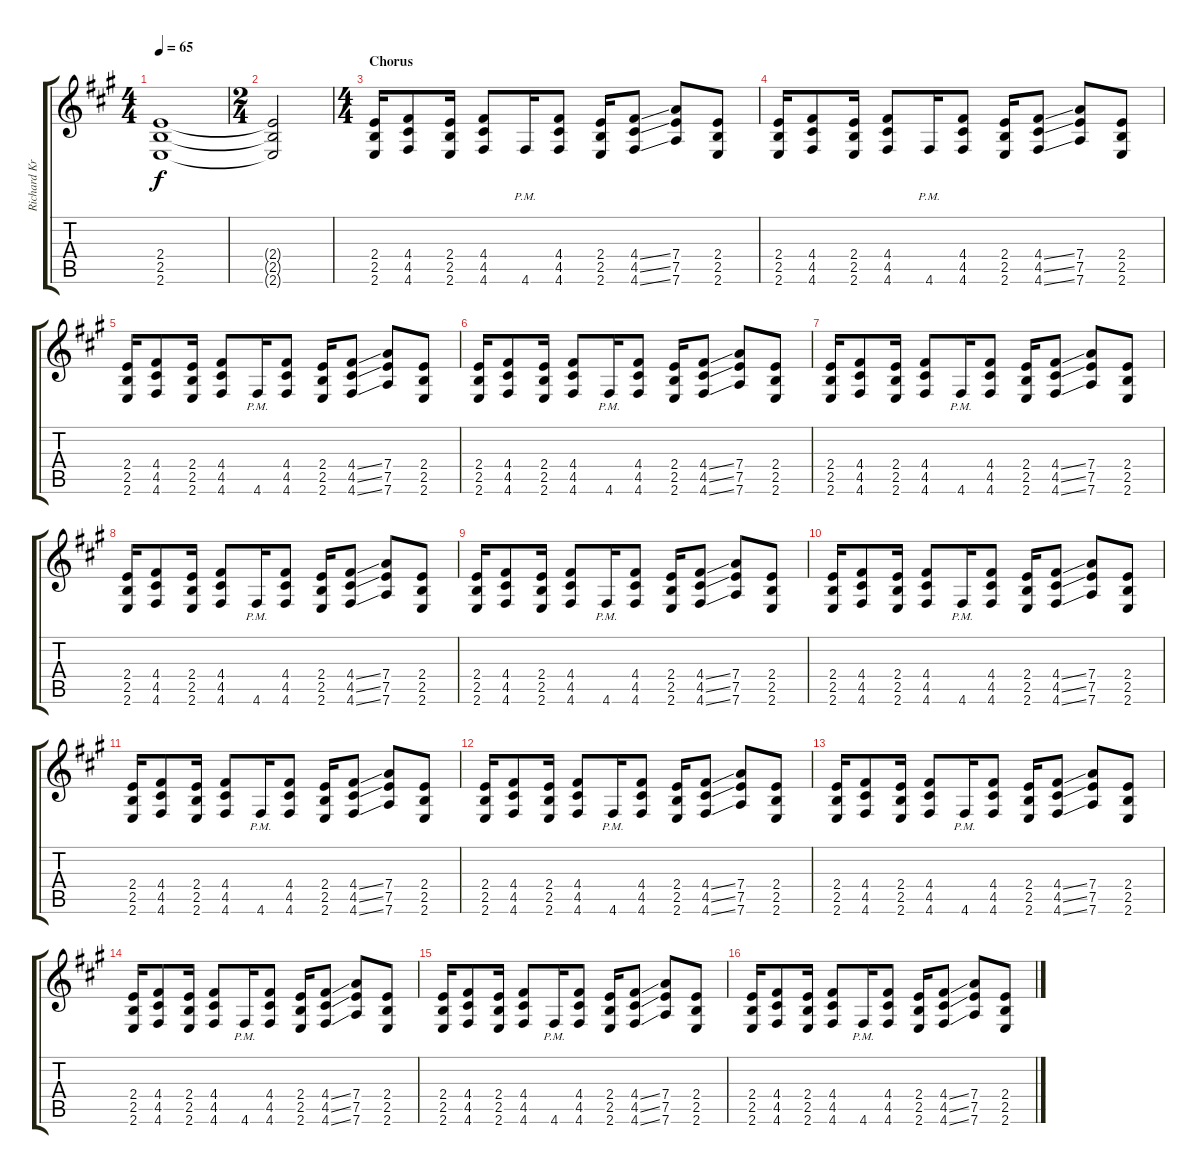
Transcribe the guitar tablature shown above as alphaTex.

\track ("Richard Kruspe-Bernstein - Guitar I" "Richard Kr") {instrument distortionguitar}
\staff {score tabs}
\tuning (E4 B3 G3 D3 A2 D2) {hide}
\ts (4 4)
\tempo 65
\clef g2
\ks a
(2.4{t} 2.5{t} 2.6{t}).1{dy f} |
\ts (2 4)
(2.4{t} 2.5{t} 2.6{t}).2 |
\ts (4 4)
\section ("" "Chorus")
(2.4 2.5 2.6).16 (4.4 4.5 4.6).8 (2.4 2.5 2.6).16 (4.4 4.5 4.6).8 4.6{pm}.16 (4.4 4.5 4.6).8 (2.4 2.5 2.6).16 (4.4{ss} 4.5{ss} 4.6{ss}).8 (7.4 7.5 7.6).8 (2.4 2.5 2.6).8 |
(2.4 2.5 2.6).16 (4.4 4.5 4.6).8 (2.4 2.5 2.6).16 (4.4 4.5 4.6).8 4.6{pm}.16 (4.4 4.5 4.6).8 (2.4 2.5 2.6).16 (4.4{ss} 4.5{ss} 4.6{ss}).8 (7.4 7.5 7.6).8 (2.4 2.5 2.6).8 |
(2.4 2.5 2.6).16 (4.4 4.5 4.6).8 (2.4 2.5 2.6).16 (4.4 4.5 4.6).8 4.6{pm}.16 (4.4 4.5 4.6).8 (2.4 2.5 2.6).16 (4.4{ss} 4.5{ss} 4.6{ss}).8 (7.4 7.5 7.6).8 (2.4 2.5 2.6).8 |
(2.4 2.5 2.6).16 (4.4 4.5 4.6).8 (2.4 2.5 2.6).16 (4.4 4.5 4.6).8 4.6{pm}.16 (4.4 4.5 4.6).8 (2.4 2.5 2.6).16 (4.4{ss} 4.5{ss} 4.6{ss}).8 (7.4 7.5 7.6).8 (2.4 2.5 2.6).8 |
(2.4 2.5 2.6).16 (4.4 4.5 4.6).8 (2.4 2.5 2.6).16 (4.4 4.5 4.6).8 4.6{pm}.16 (4.4 4.5 4.6).8 (2.4 2.5 2.6).16 (4.4{ss} 4.5{ss} 4.6{ss}).8 (7.4 7.5 7.6).8 (2.4 2.5 2.6).8 |
(2.4 2.5 2.6).16 (4.4 4.5 4.6).8 (2.4 2.5 2.6).16 (4.4 4.5 4.6).8 4.6{pm}.16 (4.4 4.5 4.6).8 (2.4 2.5 2.6).16 (4.4{ss} 4.5{ss} 4.6{ss}).8 (7.4 7.5 7.6).8 (2.4 2.5 2.6).8 |
(2.4 2.5 2.6).16 (4.4 4.5 4.6).8 (2.4 2.5 2.6).16 (4.4 4.5 4.6).8 4.6{pm}.16 (4.4 4.5 4.6).8 (2.4 2.5 2.6).16 (4.4{ss} 4.5{ss} 4.6{ss}).8 (7.4 7.5 7.6).8 (2.4 2.5 2.6).8 |
(2.4 2.5 2.6).16 (4.4 4.5 4.6).8 (2.4 2.5 2.6).16 (4.4 4.5 4.6).8 4.6{pm}.16 (4.4 4.5 4.6).8 (2.4 2.5 2.6).16 (4.4{ss} 4.5{ss} 4.6{ss}).8 (7.4 7.5 7.6).8 (2.4 2.5 2.6).8 |
(2.4 2.5 2.6).16 (4.4 4.5 4.6).8 (2.4 2.5 2.6).16 (4.4 4.5 4.6).8 4.6{pm}.16 (4.4 4.5 4.6).8 (2.4 2.5 2.6).16 (4.4{ss} 4.5{ss} 4.6{ss}).8 (7.4 7.5 7.6).8 (2.4 2.5 2.6).8 |
(2.4 2.5 2.6).16 (4.4 4.5 4.6).8 (2.4 2.5 2.6).16 (4.4 4.5 4.6).8 4.6{pm}.16 (4.4 4.5 4.6).8 (2.4 2.5 2.6).16 (4.4{ss} 4.5{ss} 4.6{ss}).8 (7.4 7.5 7.6).8 (2.4 2.5 2.6).8 |
(2.4 2.5 2.6).16 (4.4 4.5 4.6).8 (2.4 2.5 2.6).16 (4.4 4.5 4.6).8 4.6{pm}.16 (4.4 4.5 4.6).8 (2.4 2.5 2.6).16 (4.4{ss} 4.5{ss} 4.6{ss}).8 (7.4 7.5 7.6).8 (2.4 2.5 2.6).8 |
(2.4 2.5 2.6).16 (4.4 4.5 4.6).8 (2.4 2.5 2.6).16 (4.4 4.5 4.6).8 4.6{pm}.16 (4.4 4.5 4.6).8 (2.4 2.5 2.6).16 (4.4{ss} 4.5{ss} 4.6{ss}).8 (7.4 7.5 7.6).8 (2.4 2.5 2.6).8 |
(2.4 2.5 2.6).16 (4.4 4.5 4.6).8 (2.4 2.5 2.6).16 (4.4 4.5 4.6).8 4.6{pm}.16 (4.4 4.5 4.6).8 (2.4 2.5 2.6).16 (4.4{ss} 4.5{ss} 4.6{ss}).8 (7.4 7.5 7.6).8 (2.4 2.5 2.6).8 |
(2.4 2.5 2.6).16 (4.4 4.5 4.6).8 (2.4 2.5 2.6).16 (4.4 4.5 4.6).8 4.6{pm}.16 (4.4 4.5 4.6).8 (2.4 2.5 2.6).16 (4.4{ss} 4.5{ss} 4.6{ss}).8 (7.4 7.5 7.6).8 (2.4 2.5 2.6).8
